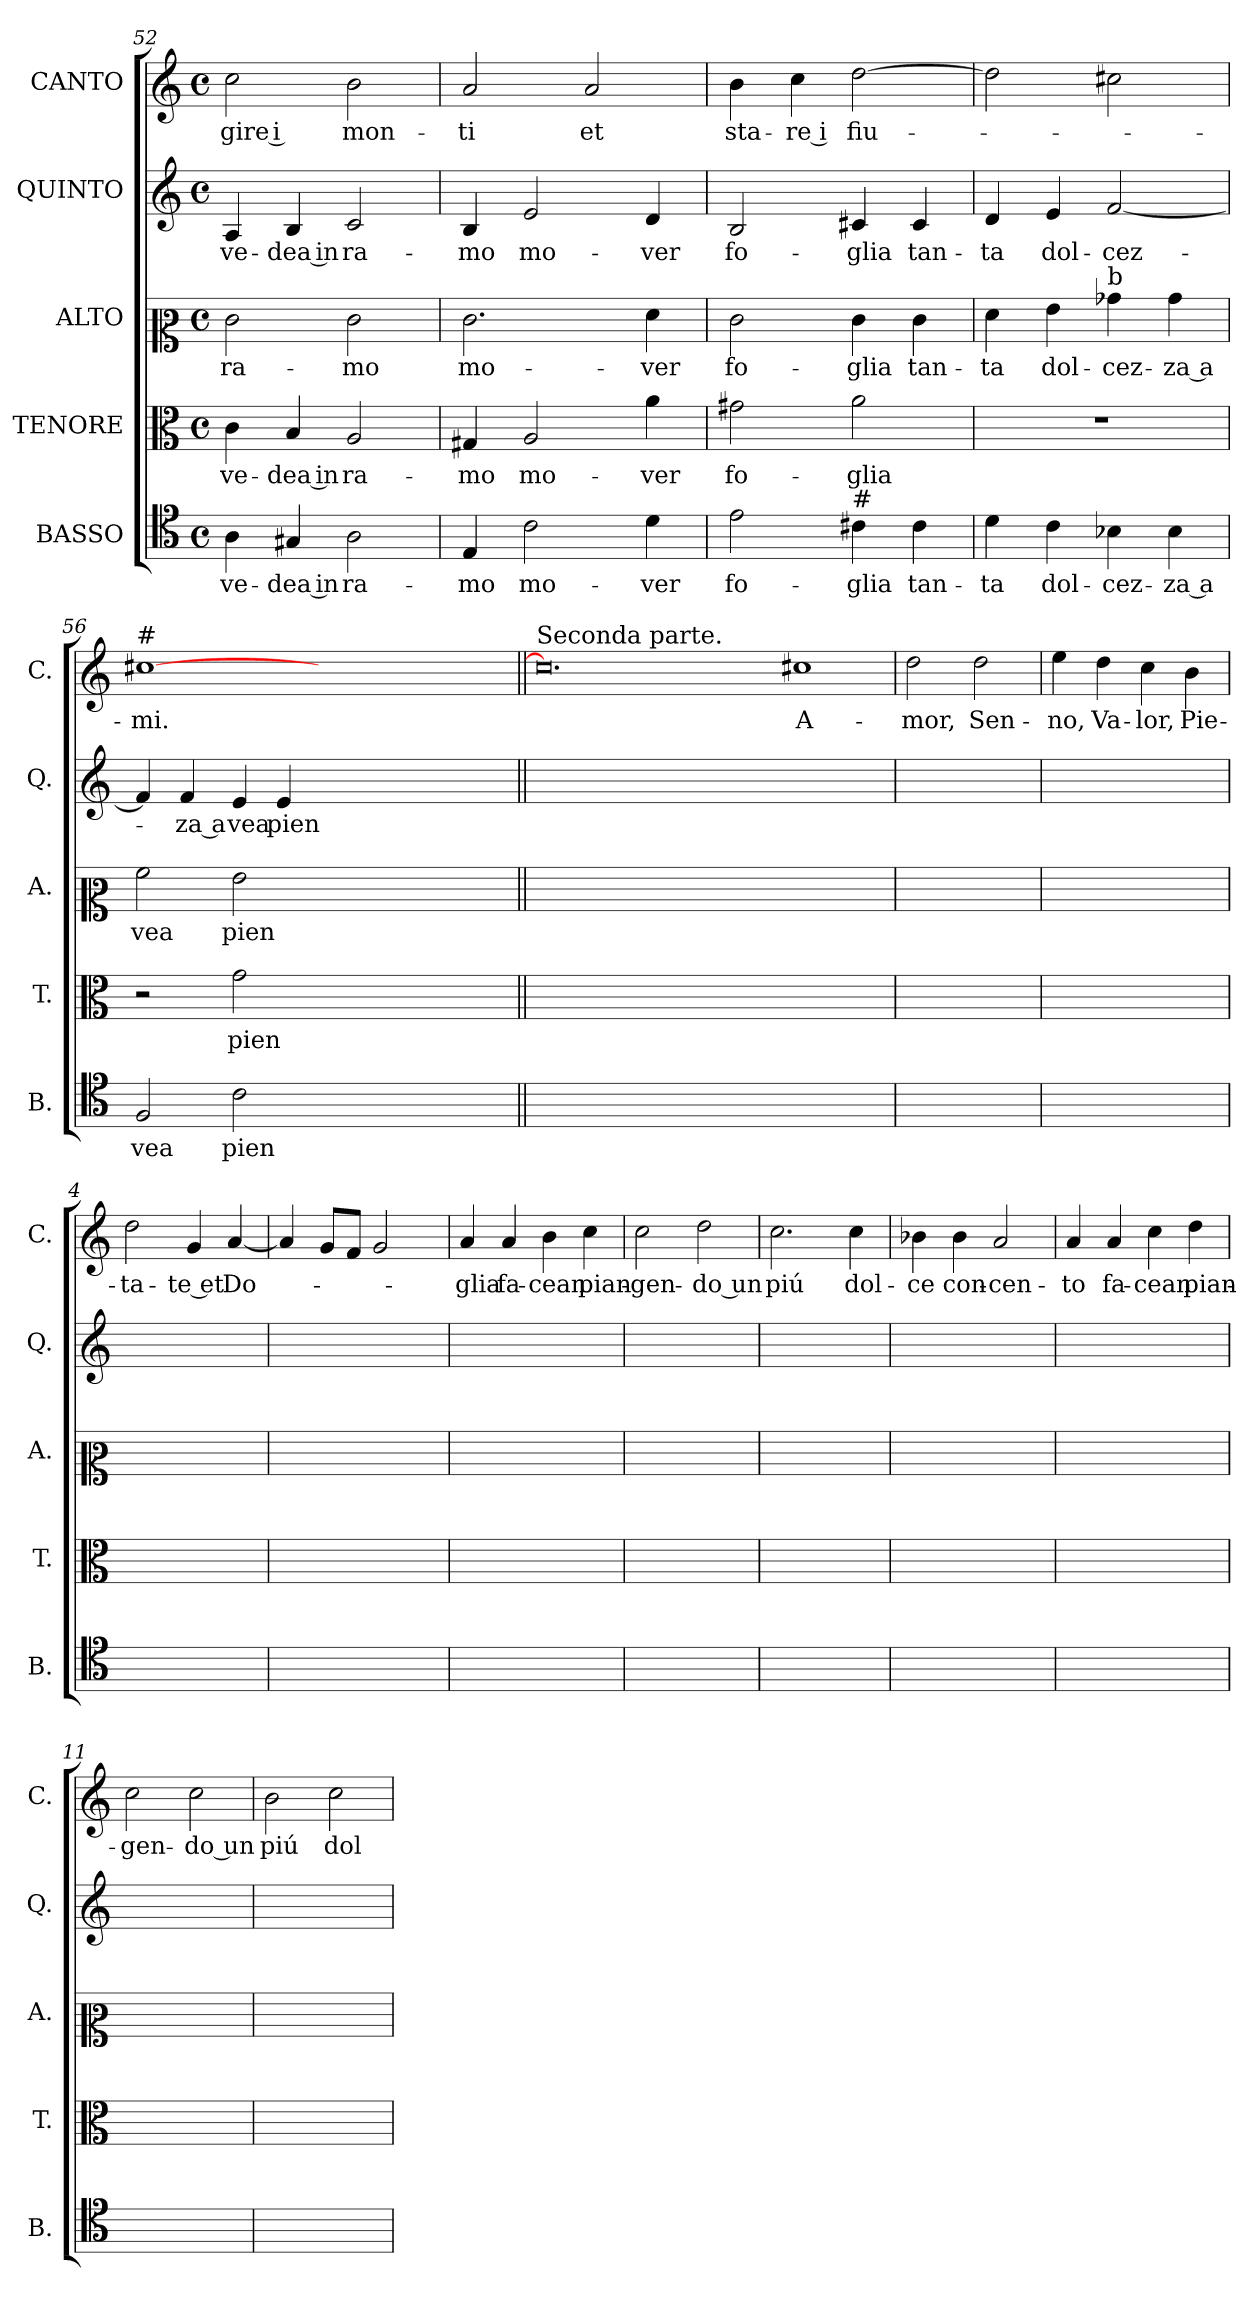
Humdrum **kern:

**kern	**text	**kern	**text	**kern	**text	**kern	**text	**kern	**text
*part5	*part5	*part4	*part4	*part3	*part3	*part2	*part2	*part1	*part1
*staff5	*staff5	*staff4	*staff4	*staff3	*staff3	*staff2	*staff2	*staff1	*staff1
*I"BASSO	*	*I"TENORE	*	*I"ALTO	*	*I"QUINTO	*	*I"CANTO	*
*I'B.	*	*I'T.	*	*I'A.	*	*I'Q.	*	*I'C.	*
!!LO:PB:g=z
*clefC4	*	*clefC3	*	*clefC2	*	*clefG2	*	*clefG2	*
*k[]	*	*k[]	*	*k[]	*	*k[]	*	*k[]	*
*C:	*	*C:	*	*C:	*	*C:	*	*C:	*
*M4/4	*	*M4/4	*	*M4/4	*	*M4/4	*	*M4/4	*
*met(c)	*	*met(c)	*	*met(c)	*	*met(c)	*	*met(c)	*
=52	=52	=52	=52	=52	=52	=52	=52	=52	=52
4A	ve-	4c	ve-	2e	ra-	4A	ve-	2cc	gire i
4G#	-dea in	4B	-dea in	.	.	4B	-dea in	.	.
2A	-ra-	2A	ra-	2e	-mo	2c	ra-	2b	mon-
=53	=53	=53	=53	=53	=53	=53	=53	=53	=53
4E	-mo	4G#	-mo	2.e	mo-	4B	-mo	2a	-ti
2c	mo-	2A	mo-	.	.	2e	mo-	.	.
.	.	.	.	.	.	.	.	2a	et
4d	-ver	4a	-ver	4f	-ver	4d	-ver	.	.
=54	=54	=54	=54	=54	=54	=54	=54	=54	=54
2e	fo-	2g#	fo-	2e	fo-	2B	fo-	4b	sta-
.	.	.	.	.	.	.	.	4cc	-re i
!LO:TX:t=#	!	!	!	!	!	!	!	!	!
4c#	-glia	2a	-glia	4e	-glia	4c#	-glia	[2dd	fiu-
4c#	tan-	.	.	4e	tan-	4c#	tan-	.	.
=55	=55	=55	=55	=55	=55	=55	=55	=55	=55
4d	-ta	1r	.	4f	-ta	4d	-ta	2dd]	.
4c	dol-	.	.	4g	dol-	4e	dol-	.	.
!	!	!	!	!LO:TX:t=b	!	!	!	!	!
4B-	-cez-	.	.	4b-	-cez-	[2f	-cez-	2cc#	.
4B-	-za a	.	.	4b-	-za a	.	.	.	.
=56	=56	=56	=56	=56	=56	=56	=56	=56	=56
!	!	!	!	!	!	!	!	!LO:TX:t=#	!
2F	-vea	2r	.	2a	-vea	4f]	.	[1cc#	-mi.
.	.	.	.	.	.	4f	-za a	.	.
2c	pien	2g	pien	2g	pien	4e	-vea	.	.
.	.	.	.	.	.	4e	pien	.	.
0.ryy	.	0.ryy	.	0.ryy	.	0.ryy	.	0.ryy	.
!!LO:LB:g=z
=1||	=1||	=1||	=1||	=1||	=1||	=1||	=1||	=1||	=1||
!	!	!	!	!	!	!	!	!LO:TX:a:t=Seconda parte.	!
1ryy	.	1ryy	.	1ryy	.	1ryy	.	0.cc#]	.
0.ryy	.	0.ryy	.	0.ryy	.	0.ryy	.	.	.
.	.	.	.	.	.	.	.	1cc#	A-
=2	=2	=2	=2	=2	=2	=2	=2	=2	=2
1ryy	.	1ryy	.	1ryy	.	1ryy	.	2dd	-mor,
.	.	.	.	.	.	.	.	2dd	Sen-
=3	=3	=3	=3	=3	=3	=3	=3	=3	=3
1ryy	.	1ryy	.	1ryy	.	1ryy	.	4ee	-no,
.	.	.	.	.	.	.	.	4dd	Va-
.	.	.	.	.	.	.	.	4cc	-lor,
.	.	.	.	.	.	.	.	4b	Pie-
=4	=4	=4	=4	=4	=4	=4	=4	=4	=4
1ryy	.	1ryy	.	1ryy	.	1ryy	.	2dd	-ta-
.	.	.	.	.	.	.	.	4g	-te et
.	.	.	.	.	.	.	.	[4a	Do-
=5	=5	=5	=5	=5	=5	=5	=5	=5	=5
1ryy	.	1ryy	.	1ryy	.	1ryy	.	4a]	.
.	.	.	.	.	.	.	.	8gL	.
.	.	.	.	.	.	.	.	8fJ	.
.	.	.	.	.	.	.	.	2g	.
=6	=6	=6	=6	=6	=6	=6	=6	=6	=6
1ryy	.	1ryy	.	1ryy	.	1ryy	.	4a	-glia
.	.	.	.	.	.	.	.	4a	fa-
.	.	.	.	.	.	.	.	4b	-cean
.	.	.	.	.	.	.	.	4cc	pian-
!!LO:PB:g=z
=7	=7	=7	=7	=7	=7	=7	=7	=7	=7
1ryy	.	1ryy	.	1ryy	.	1ryy	.	2cc	-gen-
.	.	.	.	.	.	.	.	2dd	-do un
=8	=8	=8	=8	=8	=8	=8	=8	=8	=8
1ryy	.	1ryy	.	1ryy	.	1ryy	.	2.cc	piú
.	.	.	.	.	.	.	.	4cc	dol-
=9	=9	=9	=9	=9	=9	=9	=9	=9	=9
1ryy	.	1ryy	.	1ryy	.	1ryy	.	4b-	-ce
.	.	.	.	.	.	.	.	4b-	con-
.	.	.	.	.	.	.	.	2a	-cen-
=10	=10	=10	=10	=10	=10	=10	=10	=10	=10
1ryy	.	1ryy	.	1ryy	.	1ryy	.	4a	-to
.	.	.	.	.	.	.	.	4a	fa-
.	.	.	.	.	.	.	.	4cc	-cean
.	.	.	.	.	.	.	.	4dd	pian-
=11	=11	=11	=11	=11	=11	=11	=11	=11	=11
1ryy	.	1ryy	.	1ryy	.	1ryy	.	2cc	-gen-
.	.	.	.	.	.	.	.	2cc	-do un
=12	=12	=12	=12	=12	=12	=12	=12	=12	=12
1ryy	.	1ryy	.	1ryy	.	1ryy	.	2b	piú
.	.	.	.	.	.	.	.	2cc	dol-
=	=	=	=	=	=	=	=	=	=
*-	*-	*-	*-	*-	*-	*-	*-	*-	*-
